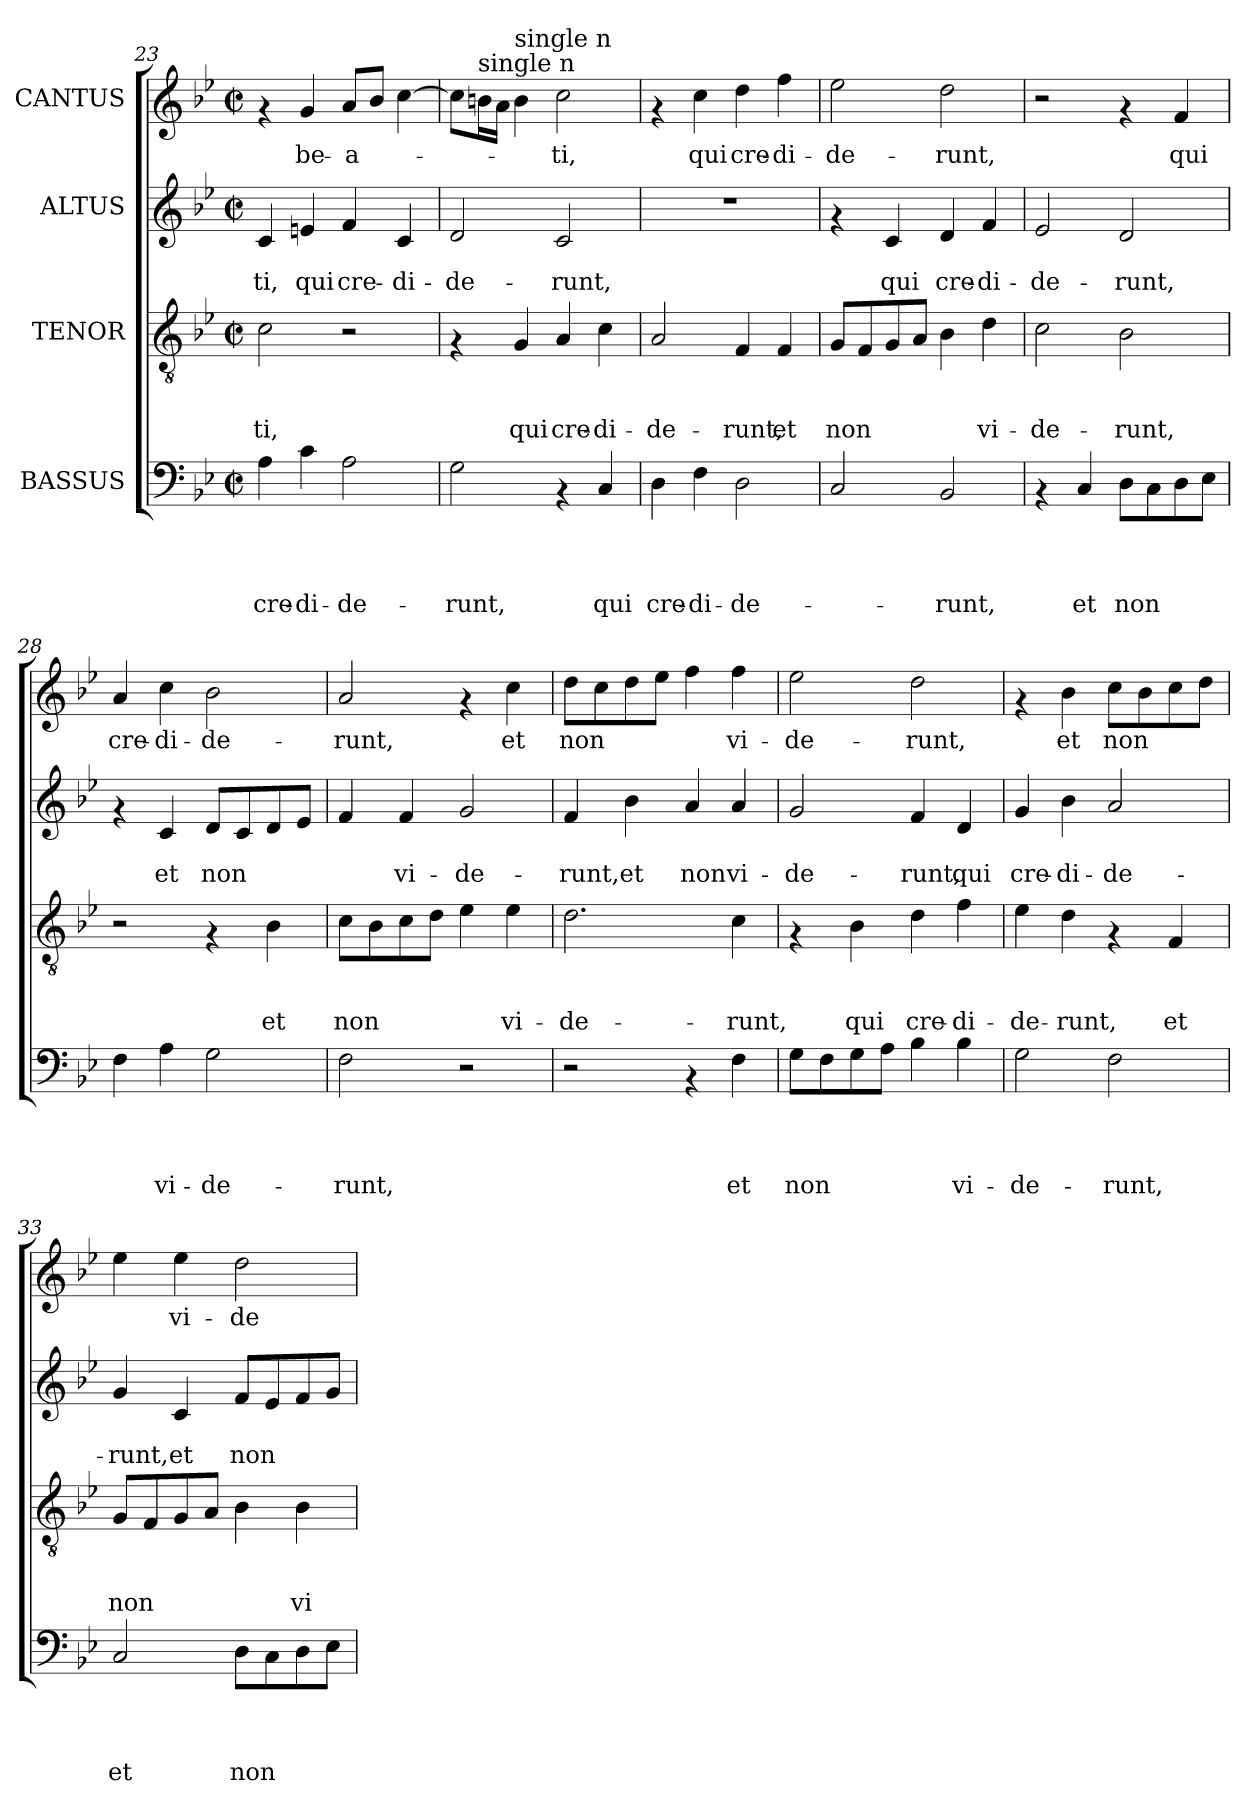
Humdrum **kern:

**kern	**text	**text	**text	**text	**kern	**text	**text	**text	**kern	**text	**text	**kern	**text
*part4	*part4	*part4	*part4	*part4	*part3	*part3	*part3	*part3	*part2	*part2	*part2	*part1	*part1
*staff4	*staff4	*staff4	*staff4	*staff4	*staff3	*staff3	*staff3	*staff3	*staff2	*staff2	*staff2	*staff1	*staff1
*I"BASSUS	*	*	*	*	*I"TENOR	*	*	*	*I"ALTUS	*	*	*I"CANTUS	*
*clefF4	*	*	*	*	*clefGv2	*	*	*	*clefG2	*	*	*clefG2	*
*k[b-e-]	*	*	*	*	*k[b-e-]	*	*	*	*k[b-e-]	*	*	*k[b-e-]	*
*B-:	*	*	*	*	*B-:	*	*	*	*B-:	*	*	*B-:	*
*M2/2	*	*	*	*	*M2/2	*	*	*	*M2/2	*	*	*M2/2	*
*met(c|)	*	*	*	*	*met(c|)	*	*	*	*met(c|)	*	*	*met(c|)	*
=23	=23	=23	=23	=23	=23	=23	=23	=23	=23	=23	=23	=23	=23
!	!	!	!	!LO:LY:b	!	!	!	!LO:LY:b	!	!	!LO:LY:b	!	!
4A\	.	.	.	cre-	2c\	.	.	-ti,	4c/	.	-ti,	4rf	.
!	!	!	!	!LO:LY:b	!	!	!	!	!	!	!LO:LY:b	!	!LO:LY:b
4c\	.	.	.	-di-	.	.	.	.	4en/	.	qui	4g/	be-
!	!	!	!	!LO:LY:b	!	!	!	!	!	!	!LO:LY:b	!	!LO:LY:b
2A\	.	.	.	-de-	2r	.	.	.	4f/	.	cre-	8a/L	-a-
.	.	.	.	.	.	.	.	.	.	.	.	8b-/J	.
!	!	!	!	!	!	!	!	!	!	!	!LO:LY:b	!	!
.	.	.	.	.	.	.	.	.	4c/	.	-di-	[<4cc\	.
!!LO:PB:g=z
=24	=24	=24	=24	=24	=24	=24	=24	=24	=24	=24	=24	=24	=24
!	!	!	!	!LO:LY:b	!	!	!	!	!	!	!LO:LY:b	!	!
2G\	.	.	.	-runt,	4rF	.	.	.	2d/	.	-de-	8cc\L]	.
!	!	!	!	!	!	!	!	!	!	!	!	!LO:TX:a:t=single n	!
.	.	.	.	.	.	.	.	.	.	.	.	16b\L	.
.	.	.	.	.	.	.	.	.	.	.	.	16a\JJ	.
!	!	!	!	!	!	!	!	!	!	!	!	!LO:TX:a:t=single n	!
!	!	!	!	!	!	!	!	!LO:LY:b	!	!	!	!	!
.	.	.	.	.	4G/	.	.	qui	.	.	.	4b\	.
!	!	!	!	!	!	!	!	!LO:LY:b	!	!	!LO:LY:b	!	!LO:LY:b
4rAA	.	.	.	.	4A/	.	.	cre-	2c/	.	-runt,	2cc\	-ti,
!	!	!	!	!LO:LY:b	!	!	!	!LO:LY:b	!	!	!	!	!
4C/	.	.	.	qui	4c\	.	.	-di-	.	.	.	.	.
=25	=25	=25	=25	=25	=25	=25	=25	=25	=25	=25	=25	=25	=25
!	!	!	!	!LO:LY:b	!	!	!	!LO:LY:b	!	!	!	!	!
4D\	.	.	.	cre-	2A/	.	.	-de-	1r	.	.	4rf	.
!	!	!	!	!LO:LY:b	!	!	!	!	!	!	!	!	!LO:LY:b
4F\	.	.	.	-di-	.	.	.	.	.	.	.	4cc\	qui
!	!	!	!	!LO:LY:b	!	!	!	!LO:LY:b	!	!	!	!	!LO:LY:b
2D\	.	.	.	-de-	4F/	.	.	-runt,	.	.	.	4dd\	cre-
!	!	!	!	!	!	!	!	!LO:LY:b	!	!	!	!	!LO:LY:b
.	.	.	.	.	4F/	.	.	et	.	.	.	4ff\	-di-
=26	=26	=26	=26	=26	=26	=26	=26	=26	=26	=26	=26	=26	=26
!	!	!	!	!	!	!	!	!LO:LY:b	!	!	!	!	!LO:LY:b
2C/	.	.	.	.	8G/L	.	.	non	4rf	.	.	2ee-\	-de-
.	.	.	.	.	8F/	.	.	.	.	.	.	.	.
!	!	!	!	!	!	!	!	!	!	!	!LO:LY:b	!	!
.	.	.	.	.	8G/	.	.	.	4c/	.	qui	.	.
.	.	.	.	.	8A/J	.	.	.	.	.	.	.	.
!	!	!	!	!LO:LY:b	!	!	!	!	!	!	!LO:LY:b	!	!LO:LY:b
2BB-/	.	.	.	-runt,	4B-\	.	.	.	4d/	.	cre-	2dd\	-runt,
!	!	!	!	!	!	!	!	!LO:LY:b	!	!	!LO:LY:b	!	!
.	.	.	.	.	4d\	.	.	vi-	4f/	.	-di-	.	.
=27	=27	=27	=27	=27	=27	=27	=27	=27	=27	=27	=27	=27	=27
!	!	!	!	!	!	!	!	!LO:LY:b	!	!	!LO:LY:b	!	!
4rAA	.	.	.	.	2c\	.	.	-de-	2e-/	.	-de-	2r	.
!	!	!	!	!LO:LY:b	!	!	!	!	!	!	!	!	!
4C/	.	.	.	et	.	.	.	.	.	.	.	.	.
!	!	!	!	!LO:LY:b	!	!	!	!LO:LY:b	!	!	!LO:LY:b	!	!
8D\L	.	.	.	non	2B-\	.	.	-runt,	2d/	.	-runt,	4rf	.
8C\	.	.	.	.	.	.	.	.	.	.	.	.	.
!	!	!	!	!	!	!	!	!	!	!	!	!	!LO:LY:b
8D\	.	.	.	.	.	.	.	.	.	.	.	4f/	qui
8E-\J	.	.	.	.	.	.	.	.	.	.	.	.	.
=28	=28	=28	=28	=28	=28	=28	=28	=28	=28	=28	=28	=28	=28
!	!	!	!	!	!	!	!	!	!	!	!	!	!LO:LY:b
4F\	.	.	.	.	2r	.	.	.	4rf	.	.	4a/	cre-
!	!	!	!	!LO:LY:b	!	!	!	!	!	!	!LO:LY:b	!	!LO:LY:b
4A\	.	.	.	vi-	.	.	.	.	4c/	.	et	4cc\	-di-
!	!	!	!	!LO:LY:b	!	!	!	!	!	!	!LO:LY:b	!	!LO:LY:b
2G\	.	.	.	-de-	4rF	.	.	.	8d/L	.	non	2b-\	-de-
.	.	.	.	.	.	.	.	.	8c/	.	.	.	.
!	!	!	!	!	!	!	!	!LO:LY:b	!	!	!	!	!
.	.	.	.	.	4B-\	.	.	et	8d/	.	.	.	.
.	.	.	.	.	.	.	.	.	8e-/J	.	.	.	.
!!LO:PB:g=z
=29	=29	=29	=29	=29	=29	=29	=29	=29	=29	=29	=29	=29	=29
!	!	!	!	!LO:LY:b	!	!	!	!LO:LY:b	!	!	!	!	!LO:LY:b
2F\	.	.	.	-runt,	8c\L	.	.	non	4f/	.	.	2a/	-runt,
.	.	.	.	.	8B-\	.	.	.	.	.	.	.	.
!	!	!	!	!	!	!	!	!	!	!	!LO:LY:b	!	!
.	.	.	.	.	8c\	.	.	.	4f/	.	vi-	.	.
.	.	.	.	.	8d\J	.	.	.	.	.	.	.	.
!	!	!	!	!	!	!	!	!	!	!	!LO:LY:b	!	!
2r	.	.	.	.	4e-\	.	.	.	2g/	.	-de-	4rf	.
!	!	!	!	!	!	!	!	!LO:LY:b	!	!	!	!	!LO:LY:b
.	.	.	.	.	4e-\	.	.	vi-	.	.	.	4cc\	et
=30	=30	=30	=30	=30	=30	=30	=30	=30	=30	=30	=30	=30	=30
!	!	!	!	!	!	!	!	!LO:LY:b	!	!	!LO:LY:b	!	!LO:LY:b
2r	.	.	.	.	2.d\	.	.	-de-	4f/	.	-runt,	8dd\L	non
.	.	.	.	.	.	.	.	.	.	.	.	8cc\	.
!	!	!	!	!	!	!	!	!	!	!	!LO:LY:b	!	!
.	.	.	.	.	.	.	.	.	4b-\	.	et	8dd\	.
.	.	.	.	.	.	.	.	.	.	.	.	8ee-\J	.
!	!	!	!	!	!	!	!	!	!	!	!LO:LY:b	!	!
4rAA	.	.	.	.	.	.	.	.	4a/	.	non	4ff\	.
!	!	!	!	!LO:LY:b	!	!	!	!LO:LY:b	!	!	!LO:LY:b	!	!LO:LY:b
4F\	.	.	.	et	4c\	.	.	-runt,	4a/	.	vi-	4ff\	vi-
=31	=31	=31	=31	=31	=31	=31	=31	=31	=31	=31	=31	=31	=31
!	!	!	!	!LO:LY:b	!	!	!	!	!	!	!LO:LY:b	!	!LO:LY:b
8G\L	.	.	.	non	4rF	.	.	.	2g/	.	-de-	2ee-\	-de-
8F\	.	.	.	.	.	.	.	.	.	.	.	.	.
!	!	!	!	!	!	!	!	!LO:LY:b	!	!	!	!	!
8G\	.	.	.	.	4B-\	.	.	qui	.	.	.	.	.
8A\J	.	.	.	.	.	.	.	.	.	.	.	.	.
!	!	!	!	!	!	!	!	!LO:LY:b	!	!	!LO:LY:b	!	!LO:LY:b
4B-\	.	.	.	.	4d\	.	.	cre-	4f/	.	-runt,	2dd\	-runt,
!	!	!	!	!LO:LY:b	!	!	!	!LO:LY:b	!	!	!LO:LY:b	!	!
4B-\	.	.	.	vi-	4f\	.	.	-di-	4d/	.	qui	.	.
=32	=32	=32	=32	=32	=32	=32	=32	=32	=32	=32	=32	=32	=32
!	!	!	!	!LO:LY:b	!	!	!	!LO:LY:b	!	!	!LO:LY:b	!	!
2G\	.	.	.	-de-	4e-\	.	.	-de-	4g/	.	cre-	4rf	.
!	!	!	!	!	!	!	!	!LO:LY:b	!	!	!LO:LY:b	!	!LO:LY:b
.	.	.	.	.	4d\	.	.	-runt,	4b-\	.	-di-	4b-\	et
!	!	!	!	!LO:LY:b	!	!	!	!	!	!	!LO:LY:b	!	!LO:LY:b
2F\	.	.	.	-runt,	4rF	.	.	.	2a/	.	-de-	8cc\L	non
.	.	.	.	.	.	.	.	.	.	.	.	8b-\	.
!	!	!	!	!	!	!	!	!LO:LY:b	!	!	!	!	!
.	.	.	.	.	4F/	.	.	et	.	.	.	8cc\	.
.	.	.	.	.	.	.	.	.	.	.	.	8dd\J	.
=33	=33	=33	=33	=33	=33	=33	=33	=33	=33	=33	=33	=33	=33
!	!	!	!	!LO:LY:b	!	!	!	!LO:LY:b	!	!	!LO:LY:b	!	!
2C/	.	.	.	et	8G/L	.	.	non	4g/	.	-runt,	4ee-\	.
.	.	.	.	.	8F/	.	.	.	.	.	.	.	.
!	!	!	!	!	!	!	!	!	!	!	!LO:LY:b	!	!LO:LY:b
.	.	.	.	.	8G/	.	.	.	4c/	.	et	4ee-\	vi-
.	.	.	.	.	8A/J	.	.	.	.	.	.	.	.
!	!	!	!	!LO:LY:b	!	!	!	!	!	!	!LO:LY:b	!	!LO:LY:b
8D\L	.	.	.	non	4B-\	.	.	.	8f/L	.	non	2dd\	-de-
8C\	.	.	.	.	.	.	.	.	8e-/	.	.	.	.
!	!	!	!	!	!	!	!	!LO:LY:b	!	!	!	!	!
8D\	.	.	.	.	4B-\	.	.	vi-	8f/	.	.	.	.
8E-\J	.	.	.	.	.	.	.	.	8g/J	.	.	.	.
=	=	=	=	=	=	=	=	=	=	=	=	=	=
*-	*-	*-	*-	*-	*-	*-	*-	*-	*-	*-	*-	*-	*-
